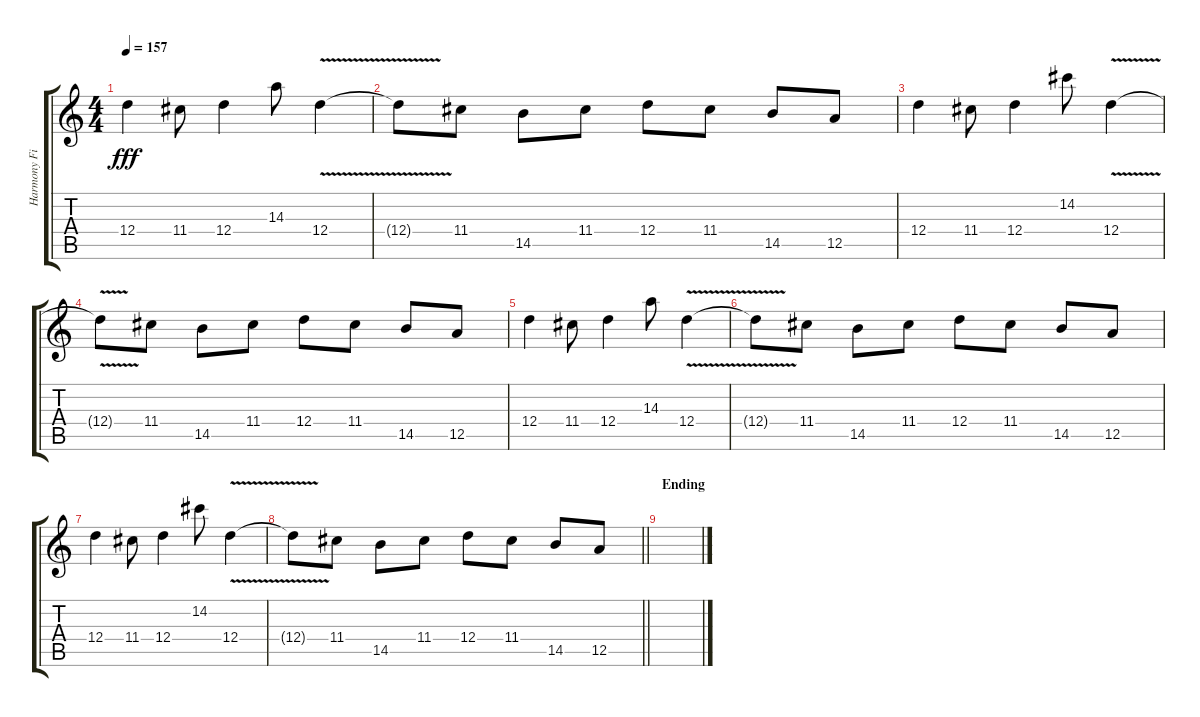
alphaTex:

\track ("Harmony Fills" "Harmony Fi") {instrument distortionguitar}
\staff {score tabs}
\tuning (E4 B3 G3 D3 A2 D2) {hide}
\ts (4 4)
\tempo 157
\clef g2
\ks c
12.4.4{dy fff} 11.4.8 12.4.4 14.3.8 12.4{v}.4 |
12.4{t}.8 11.4.8 14.5.8 11.4.8 12.4.8 11.4.8 14.5.8 12.5.8 |
12.4.4 11.4.8 12.4.4 14.2.8 12.4{v}.4 |
12.4{t}.8 11.4.8 14.5.8 11.4.8 12.4.8 11.4.8 14.5.8 12.5.8 |
12.4.4 11.4.8 12.4.4 14.3.8 12.4{v}.4 |
12.4{t}.8 11.4.8 14.5.8 11.4.8 12.4.8 11.4.8 14.5.8 12.5.8 |
12.4.4 11.4.8 12.4.4 14.2.8 12.4{v}.4 |
\barLineRight lightlight
12.4{t}.8 11.4.8 14.5.8 11.4.8 12.4.8 11.4.8 14.5.8 12.5.8 |
\section ("" "Ending")
